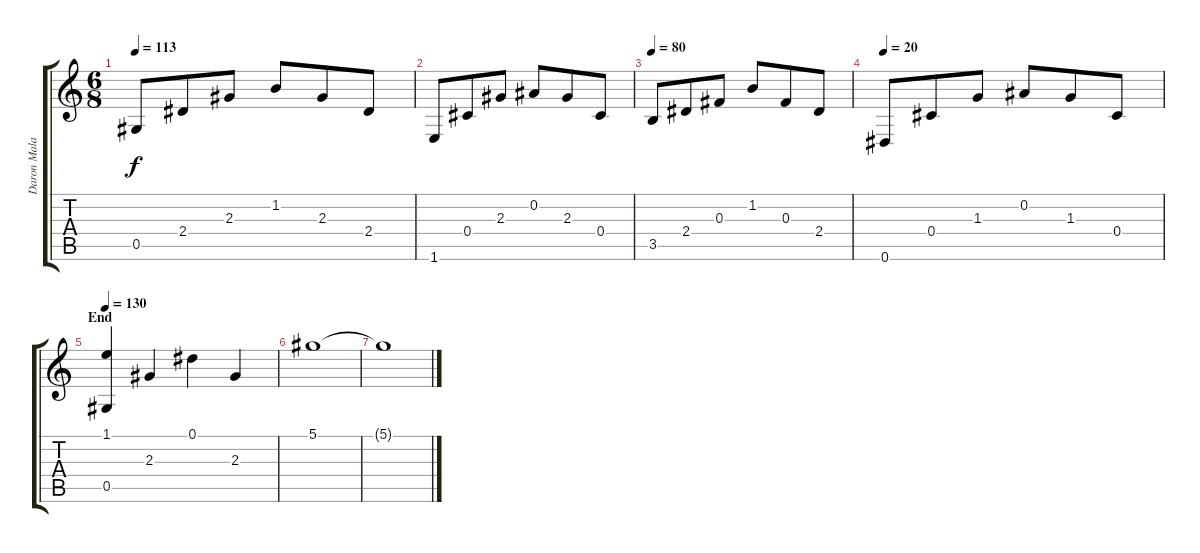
\track ("Daron Malakian" "Daron Mala") {instrument electricguitarjazz}
\staff {score tabs}
\tuning (Eb4 Bb3 Gb3 Db3 Ab2 Eb2) {hide}
\ts (6 8)
\tempo 113
\clef g2
\ks c
0.5.8{dy f} 2.4.8 2.3.8 1.2.8 2.3.8 2.4.8 |
1.6.8 0.4.8 2.3.8 0.2.8 2.3.8 0.4.8 |
\tempo 80
3.5.8 2.4.8 0.3.8 1.2.8 0.3.8 2.4.8 |
\tempo 20
0.6.8 0.4.8 1.3.8 0.2.8 1.3.8 0.4.8 |
\section ("" "End")
\tempo 130
(1.1 0.5).4 2.3.4 0.1.4 2.3.4 |
5.1.1 |
5.1{t}.1
